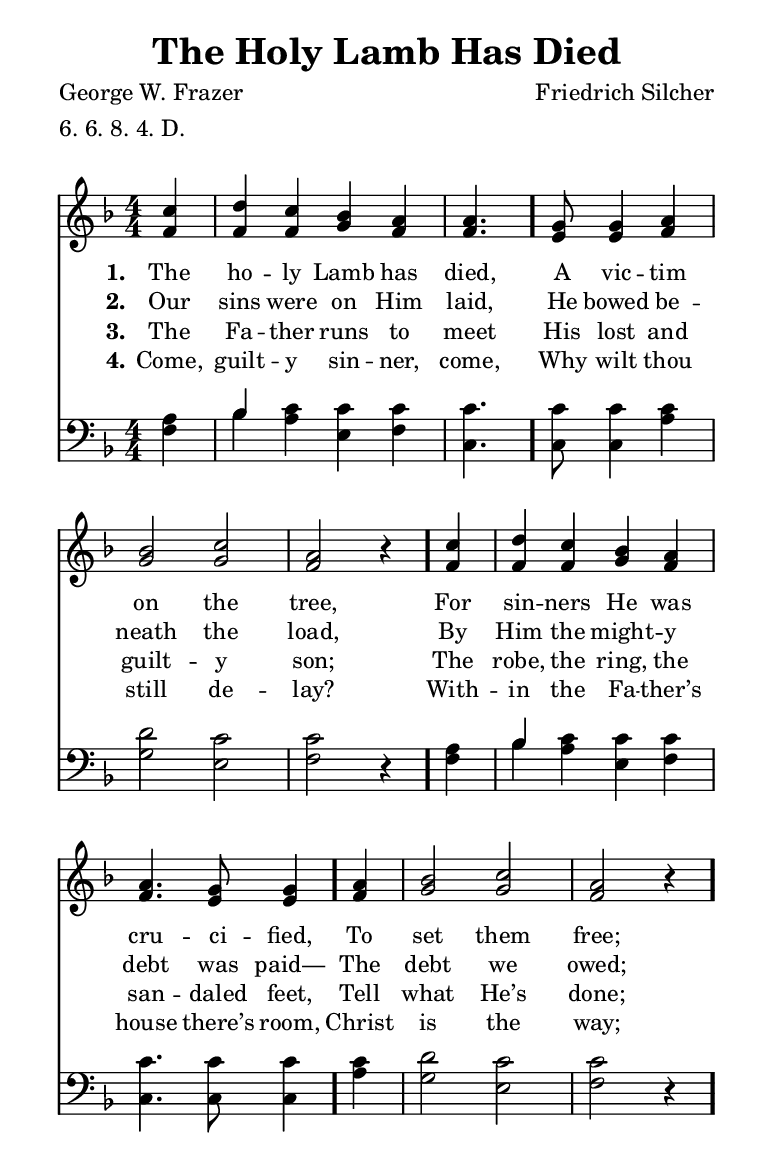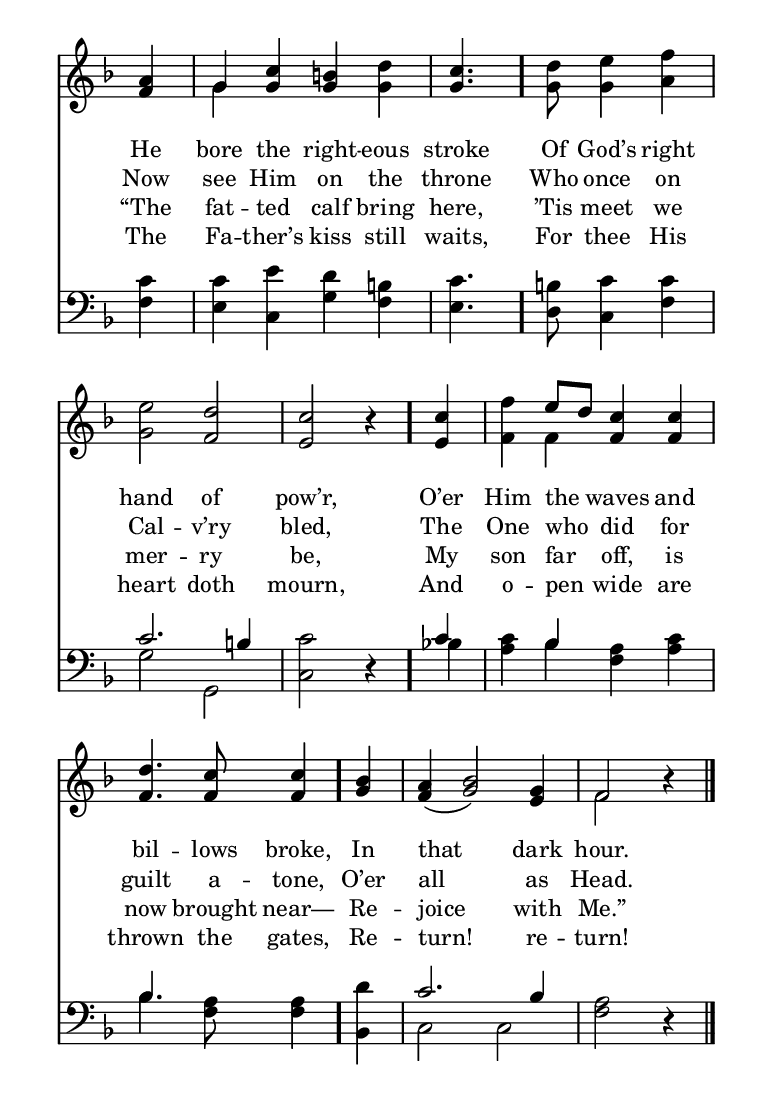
\include "common/global.ily"
\paper {
  \include "common/paper.ily"
}

\header{
  %gospel
  hymnnumber = "122"
  title = "The Holy Lamb Has Died"
  tunename = "So nimm denn meine Hände" % see https://hymnary.org/tune/so_nimm_denn_meine_hande_silcher
  meter = "6. 6. 8. 4. D." % original has P. M.
  poet = "George W. Frazer"
  composer = "Friedrich Silcher" % see https://hymnary.org/tune/so_nimm_denn_meine_hande_silcher
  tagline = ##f
}

% for fermata in MIDI
ta = { \tempo 4=90 }
tb = { \tempo 4=45 }

patternAA = { c4 | c4 c4      c4 c4 | c4. }
patternAB = { c4 | c4 c4      c4 c4 | c4. c8 c4 }
patternAC = { c4 | c4 c8[ c8] c4 c4 | c4. c8 c4 }

patternBA = { c8 c4 c4 | c2  c2 | c2 c4 }
patternBB = {       c4 | c2  c2 | c2 c4 }
patternBC = { c8 c4 c4 | c2. c4 | c2 c4 }
patternBD = {       c4 | c4( c2) c4 | c2 c4 }
patternBE = {       c4 | c2. c4 | c2 c4 }

global = {
  \include "common/overrides.ily"
  \override Staff.TimeSignature.style = #'numbered % original has `c`
  \time 4/4
  \override Score.MetronomeMark.transparent = ##t % hide all fermata changes too
  \ta
  \key f \major
  \partial 4
  \autoBeamOff
}

notesSoprano = {
\global
\relative c'' {

  \changePitch \patternAA { c | d c bes a | a }
  \changePitch \patternBA { g g a | bes c | a r }
  \changePitch \patternAB { c | d c bes a | a g g }
  \changePitch \patternBB { a | bes c | a r }

  \changePitch \patternAA { a | g c b d | c }
  \changePitch \patternBA { d e f | e d | c r }
  \changePitch \patternAC { c | f e d c c | d c c }
  \changePitch \patternBD { bes | a bes g | f r }

  \bar "|."

}
}

notesAlto = {
\global
\relative e' {

  \changePitch \patternAA { f | f f g f | f }
  \changePitch \patternBA { e e f | g g | f r }
  \changePitch \patternAB { f | f f g f | f e e }
  \changePitch \patternBB { f | g g | f r }

  \changePitch \patternAA { f | g g g g | g }
  \changePitch \patternBA { g g a | g f | e r }
  \changePitch \patternAB { e | f f f f | f f f }
  \changePitch \patternBD { g | f g e | f r }

}
}

notesTenor = {
\global
\relative a {

  \changePitch \patternAA { a | bes c c c | c }
  \changePitch \patternBA { c c c | d c | c r }
  \changePitch \patternAB { a | bes c c c | c c c }
  \changePitch \patternBB { c | d c | c r }

  \changePitch \patternAA { c | c e d b | c }
  \changePitch \patternBC { b c c | c b | c r }
  \changePitch \patternAB { c | c bes a c | bes a a }
  \changePitch \patternBE { d | c bes a r }

}
}

notesBass = {
\global
\relative f {

  \changePitch \patternAA { f | bes a e f | c }
  \changePitch \patternBA { c c a' | g e | f r }
  \changePitch \patternAB { f | bes a e f | c c c }
  \changePitch \patternBB { a' | g e | f r }

  \changePitch \patternAA { f | e c g' f | e }
  \changePitch \patternBA { d c f | g g, | c r }
  \changePitch \patternAB { bes'! | a bes f a | bes f f }
  \changePitch \patternBB { bes, | c c | f r }

}
}

wordsA = \lyricmode {
\set stanza = "1."

The ho -- ly Lamb has died, \bar "."
A vic -- tim on the tree, \bar "." \eogbreak
For sin -- ners He was cru -- ci -- fied, \bar "."
To set them free; \bar "." \eogbreak
He bore the right -- eous stroke \bar "."
Of God’s right hand of pow’r, \bar "." \eogbreak
O’er Him the waves and bil -- lows broke, \bar "."
In that dark hour. \bar "." \eogbreak

}

wordsB = \lyricmode {
\set stanza = "2."

Our sins were on Him laid,
He bowed be -- neath the load,
By Him the might -- y debt was paid—
The debt we owed;
Now see Him on the throne
Who once on Cal -- v’ry bled,
The One who did for guilt a -- tone,
O’er all as Head.

}

wordsC = \lyricmode {
\set stanza = "3."

The Fa -- ther runs to meet
His lost and guilt -- y son;
The robe, the ring, the san -- daled feet,
Tell what He’s done;
“The fat -- ted calf bring here,
’Tis meet we mer -- ry be,
My son far off, is now brought near—
Re -- joice with Me.”

}

wordsD = \lyricmode {
\set stanza = "4."

Come, guilt -- y sin -- ner, come,
Why wilt thou still de -- lay?
With -- in the Fa -- ther’s house there’s room,
Christ is the way;
The Fa -- ther’s kiss still waits,
For thee His heart doth mourn,
And o -- pen wide are thrown the gates,
Re -- turn! re -- turn!

}

\score {
  \context ChoirStaff <<
    \context Staff = upper <<
      \set Staff.autoBeaming = ##f
      \set ChoirStaff.systemStartDelimiter = #'SystemStartBar
      \set ChoirStaff.printPartCombineTexts = ##f
      \partcombine #'(2 . 11) \notesSoprano \notesAlto
      \context NullVoice = sopranos { \voiceOne << \notesSoprano >> }
      \context Lyrics = one   \lyricsto sopranos \wordsA
      \context Lyrics = two   \lyricsto sopranos \wordsB
      \context Lyrics = three \lyricsto sopranos \wordsC
      \context Lyrics = four  \lyricsto sopranos \wordsD
    >>
    \context Staff = men <<
      \set Staff.autoBeaming = ##f
      \clef bass
      \set ChoirStaff.printPartCombineTexts = ##f
      \partcombine #'(2 . 11) \notesTenor \notesBass
    >>
  >>
  \layout {
    \include "common/layout.ily"
  }
  #(cond ((ly:get-option 'eog-midi-permitted) #{ \midi{
    \include "common/midi.ily"
  } #}))
}

\version "2.19.49"  % necessary for upgrading to future LilyPond versions.

% vi:set et ts=2 sw=2 ai nocindent syntax=lilypond:
